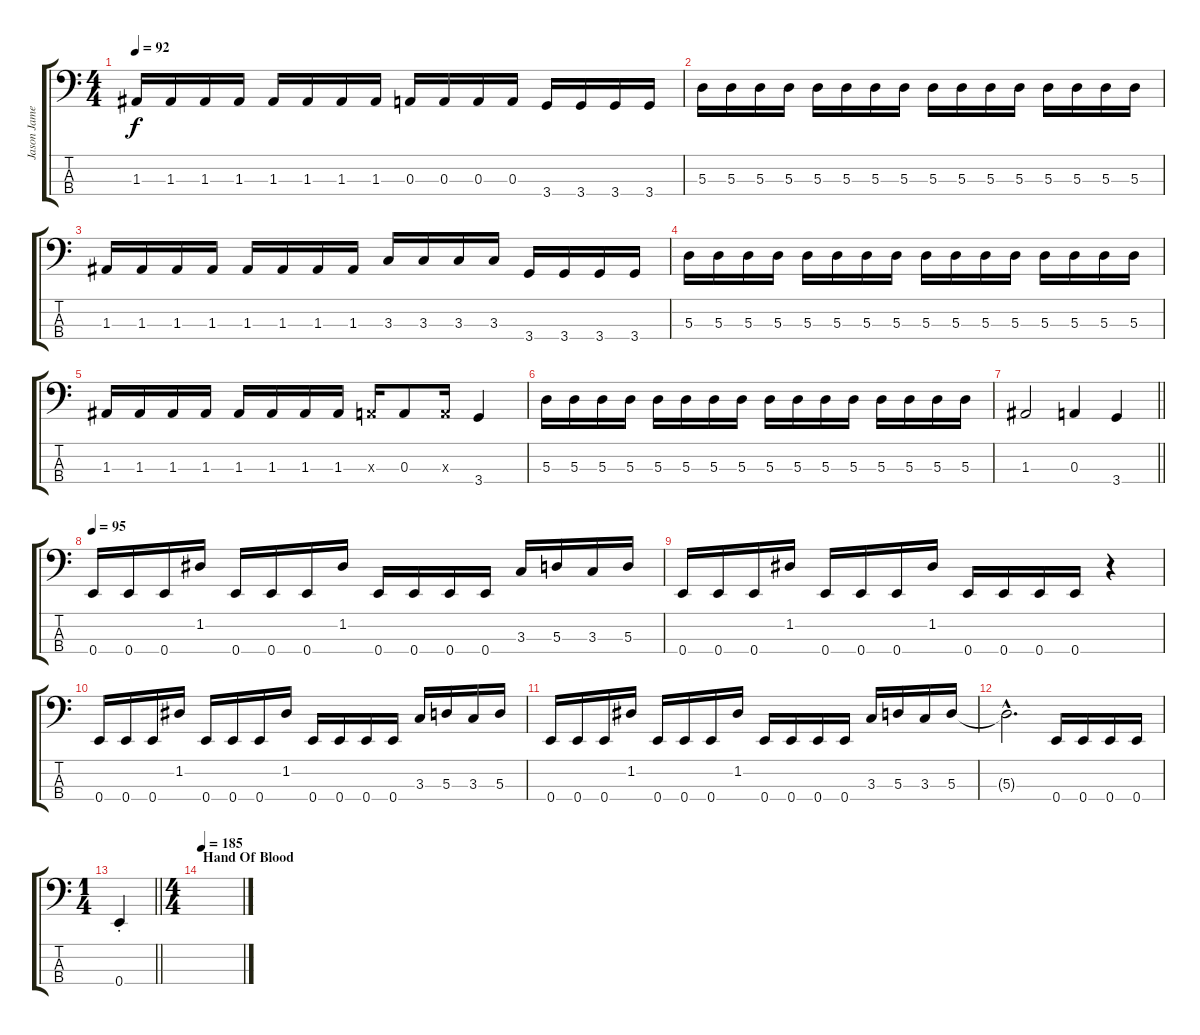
\track ("Jason James" "Jason Jame") {instrument electricbasspick}
\staff {score tabs}
\tuning (G2 D2 A1 E1) {hide}
\ts (4 4)
\tempo 92
\clef f4
\ks c
1.3.16{dy f} 1.3.16 1.3.16 1.3.16 1.3.16 1.3.16 1.3.16 1.3.16 0.3.16 0.3.16 0.3.16 0.3.16 3.4.16 3.4.16 3.4.16 3.4.16 |
5.3.16 5.3.16 5.3.16 5.3.16 5.3.16 5.3.16 5.3.16 5.3.16 5.3.16 5.3.16 5.3.16 5.3.16 5.3.16 5.3.16 5.3.16 5.3.16 |
1.3.16 1.3.16 1.3.16 1.3.16 1.3.16 1.3.16 1.3.16 1.3.16 3.3.16 3.3.16 3.3.16 3.3.16 3.4.16 3.4.16 3.4.16 3.4.16 |
5.3.16 5.3.16 5.3.16 5.3.16 5.3.16 5.3.16 5.3.16 5.3.16 5.3.16 5.3.16 5.3.16 5.3.16 5.3.16 5.3.16 5.3.16 5.3.16 |
1.3.16 1.3.16 1.3.16 1.3.16 1.3.16 1.3.16 1.3.16 1.3.16 0.3{x}.16 0.3.8 0.3{x}.16 3.4.4 |
5.3.16 5.3.16 5.3.16 5.3.16 5.3.16 5.3.16 5.3.16 5.3.16 5.3.16 5.3.16 5.3.16 5.3.16 5.3.16 5.3.16 5.3.16 5.3.16 |
\barLineRight lightlight
1.3.2 0.3.4 3.4.4 |
\tempo 95
0.4.16 0.4.16 0.4.16 1.2.16 0.4.16 0.4.16 0.4.16 1.2.16 0.4.16 0.4.16 0.4.16 0.4.16 3.3.16 5.3.16 3.3.16 5.3.16 |
0.4.16 0.4.16 0.4.16 1.2.16 0.4.16 0.4.16 0.4.16 1.2.16 0.4.16 0.4.16 0.4.16 0.4.16 r.4 |
0.4.16 0.4.16 0.4.16 1.2.16 0.4.16 0.4.16 0.4.16 1.2.16 0.4.16 0.4.16 0.4.16 0.4.16 3.3.16 5.3.16 3.3.16 5.3.16 |
0.4.16 0.4.16 0.4.16 1.2.16 0.4.16 0.4.16 0.4.16 1.2.16 0.4.16 0.4.16 0.4.16 0.4.16 3.3.16 5.3.16 3.3.16 5.3.16 |
5.3{hac t}.2{d} 0.4.16 0.4.16 0.4.16 0.4.16 |
\ts (1 4)
\barLineRight lightlight
0.4{st}.4 |
\ts (4 4)
\section ("" "Hand Of Blood")
\tempo 185
